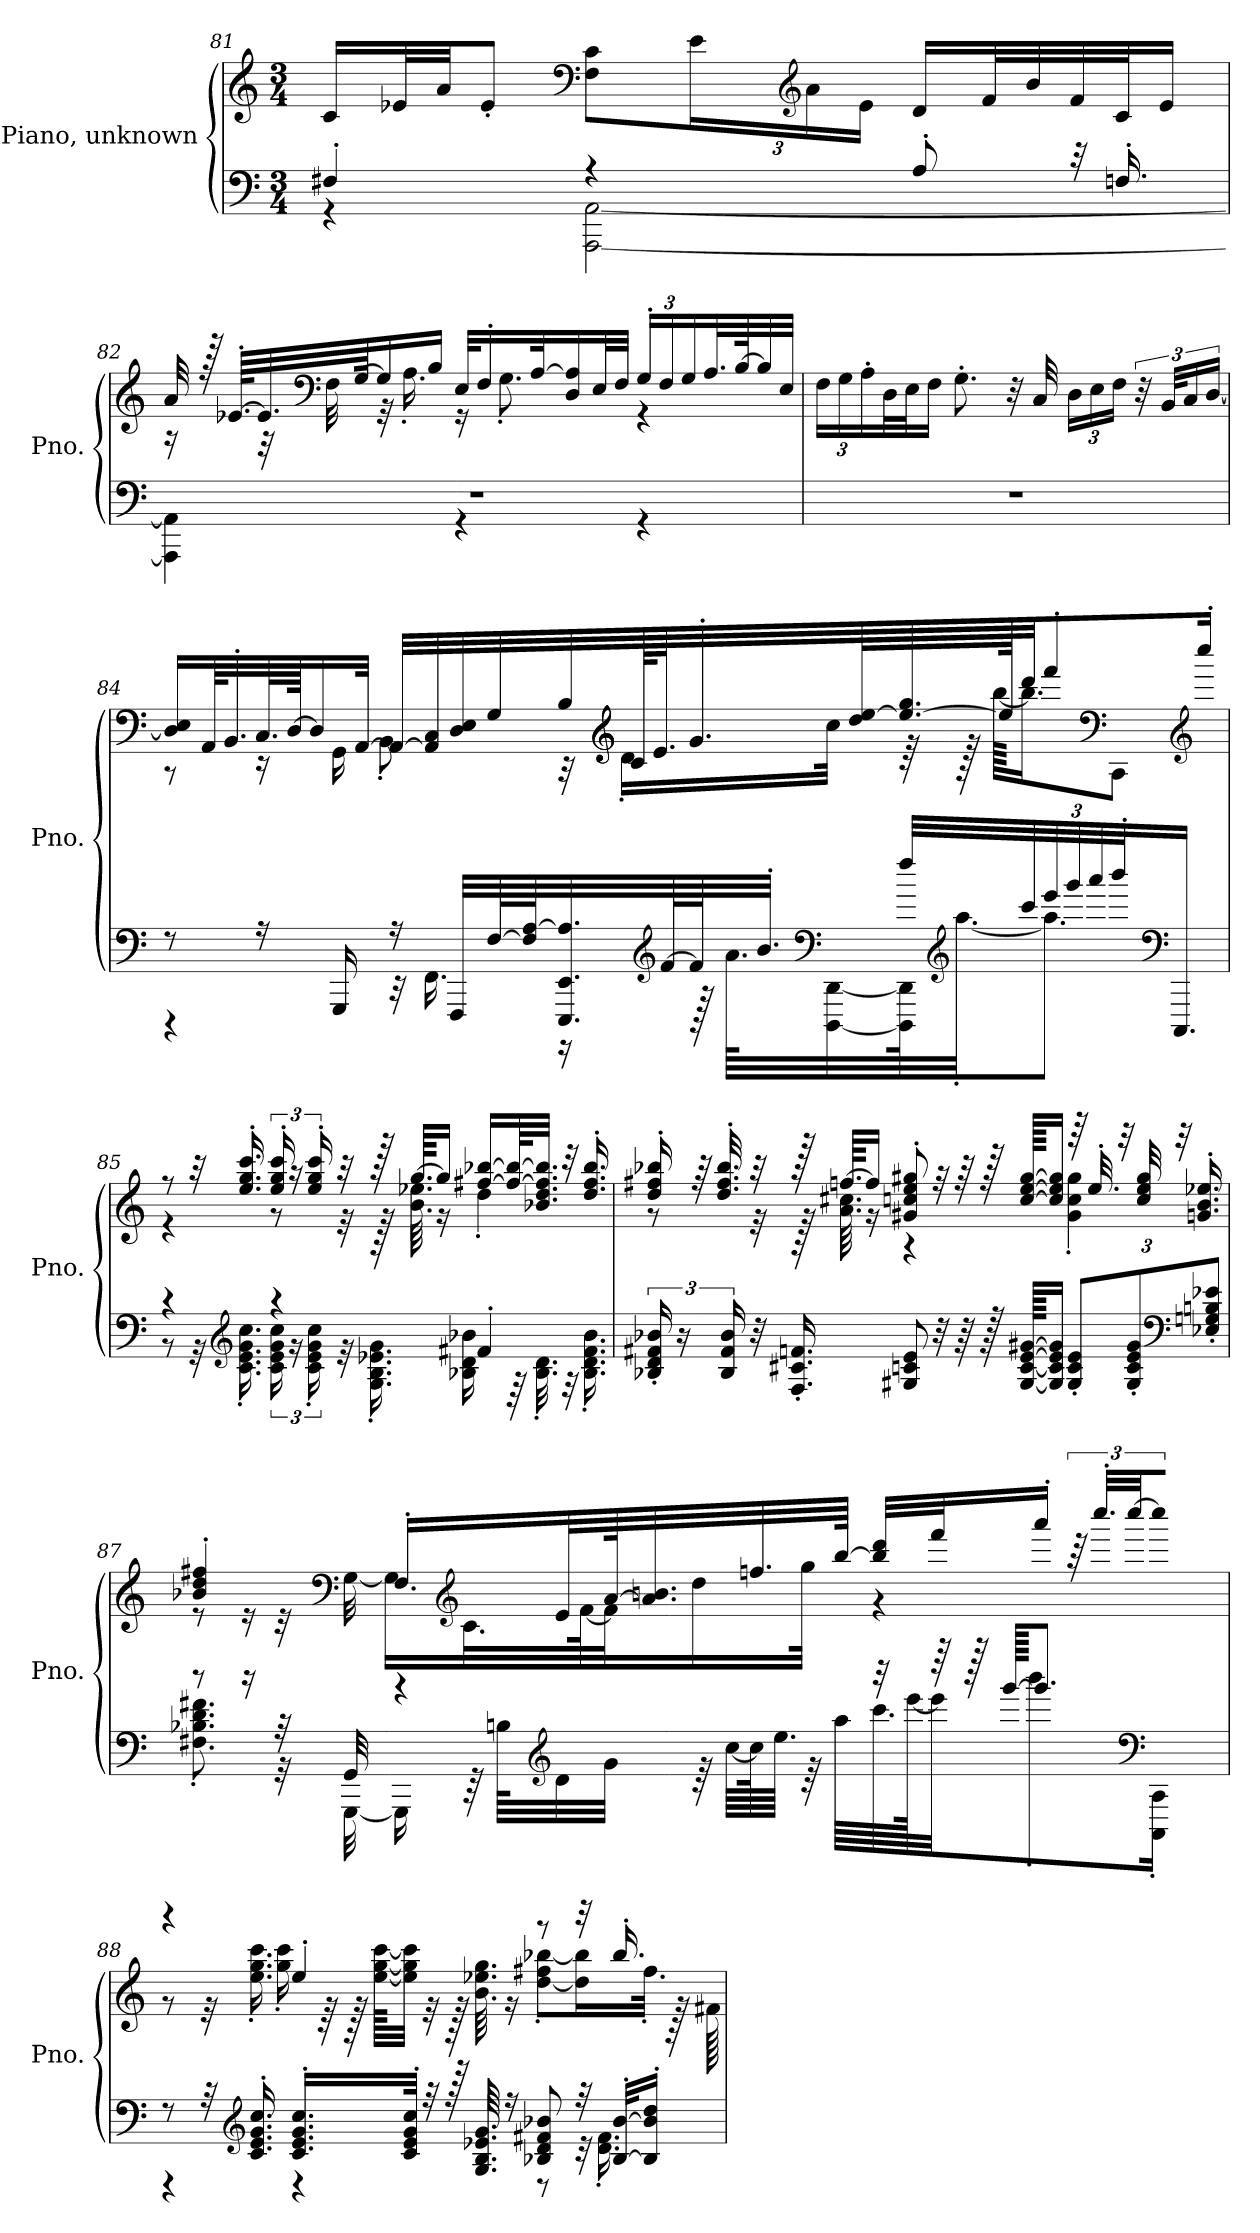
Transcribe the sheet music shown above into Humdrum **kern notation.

**kern	**kern
*part1	*part1
*staff2	*staff1
*I"Piano, unknown	*
*I'Pno.	*
*clefF4	*clefG2
*k[]	*k[]
*M3/4	*M3/4
=81	=81
*^	*
4F#X'/	4r	16c/LL
.	.	32e-X/L
.	.	32a/JJ
.	.	8e-'/J
*	*	*clefF4
4r	[2AAA\ [2AA\	8F\ 8c\L
*	*	*Xbrackettup
.	.	24e-\L
*	*	*clefG2
.	.	24a\
.	.	24e-\JJ
8A'/	.	16d/LL
.	.	32f/L
.	.	32b/
32r	.	32f/
16.Fn'/	.	32c/J
.	.	16e-/JJ
!!LO:LB:g=z
=82	=82	=82
*	*	*^
2.r	4AAA\] 4AA\]	32a/	16r
.	.	128r	.
.	.	[64.e-X'/KLLL	.
.	.	32.e-/]	32r
*	*	*clefF4	*
.	.	.	32F\
.	.	[64G/JK	.
.	.	16G/]	32r
.	.	.	16.A'\
.	.	16B/JJ	.
.	4r	32E/KLL	16r
.	.	16F'/	.
.	.	.	8.G'\
.	.	[32A/K	.
.	.	16D/ 16A/]	.
.	.	32E/L	.
.	.	32F/JJJ	.
.	4r	24G'/LL	4r
.	.	24F/	.
.	.	24G/	.
.	.	32.A/L	.
.	.	[64B/K	.
.	.	32B/]	.
.	.	32E/JJJ	.
*v	*v	*	*
*	*v	*v
=83	=83
2.r	24F\LL
.	24G\
.	24A'\
.	32D\L
.	32E\J
.	16F\JJ
.	8.G'\
.	32r
.	32C/
.	24D\LL
.	24E\
.	24F\JJ
*	*brackettup
.	48r
.	48BB/KLL
.	24C/
.	[24D/JJ
!!LO:LB:g=z
=84	=84
*^	*^
8r	4r	16D/] 16E/LL	8r
.	.	64AA/KL	.
.	.	32.BB'/	.
16r	.	64.C/L	16r
.	.	[128D/JJK	.
.	.	16D/]	.
16GGG/	.	.	16GG\
.	.	[32AA/JJk	.
16r	32r	32AA/LLL_	8BB'\
.	16.FF\	32AA/] 32C/	.
32FFF/LLL	.	32D/ 32E/	.
[64F/L	.	32G/	.
64F/] [64A/J	.	.	.
32.EEE/ 32.EE/ 32.A/]	16r	32B/	32r
*	*	*clefG2	*
.	.	128c/KL	16d'\LL
.	.	64.e/J	.
*clefG2	*	*	*
[64f/L	.	.	.
64f/J]	128r	32.g'/	.
.	64.a\KLLL	.	.
32.b'/JJJ	.	.	.
*clefF4	*	*	*
.	[32DDD\ [32DD\	.	32cc\JJk
.	.	64dd/ [64ee/L	.
32ff/LLL	64DDD\] 64DD\]K	64.ee/_ 64.gg/	64r
*clefG2	*	*	*
.	[32.aa'\JJ	.	128r
.	.	128ee/JK]	[128bb\KKKLL
32ccc/	.	32ddd/JJ	16.bb\J]
*Xbrackettup	*	*	*
48eee/	8.aa\J]	8fff'/	.
48ggg/	.	.	.
48aaa/	.	.	.
*	*	*clefF4	*
32bbb'/J	.	.	8CC\J
*clefF4	*	*	*
16.CCC/JJ	.	.	.
*	*	*clefG2	*
.	.	16cccc'/Jk	.
!!LO:LB:g=z	!!
=85	=85	=85	=85
4r	8r	8r	4r
.	32r	32r	.
*clefG2	*	*	*
.	16.c\' 16.e\' 16.g\' 16.cc\'	16.ee/' 16.gg/' 16.ccc/'	.
*	*brackettup	*	*
4r	24c\ 24e\ 24g\ 24cc\	24ee/' 24gg/' 24ccc/'	8r
.	24r	24r	.
.	24c\' 24e\' 24g\' 24cc\'	24ee/' 24gg/' 24ccc/'	.
.	32r	32r	32r
.	16.G\' 16.B\' 16.e-X\' 16.g\'	128r	128r
.	.	[64.gg/KKLL	64.b\ 64.ee-X\
.	.	16gg/JJ]	16r
4f#X'/	16B-X\ 16d\ 16b-X\	[16ff#X/ [16bb-X/LL	4dd'\
.	64r	64ff#/_ 64bb-/_KL	.
.	32.B-\' 32.d\'	32.b-X/ 32.dd/ 32.ff#/] 32.bb-/]JJJ	.
.	32r	32r	.
.	16.B-\' 16.d\' 16.f#\' 16.b-\'	16.dd/' 16.ff#/' 16.bb-/'	.
*v	*v	*	*
!!LO:LB:g=z	!!
=86	=86	=86
24B-X/' 24d/' 24f#X/' 24b-X/'	16dd/' 16ff#X/' 16bb-X/'	8r
24r	.	.
.	64r	.
.	32.dd/' 32.ff#/' 32.bb-/'	.
24B-/ 24f#/ 24b-/	.	.
32r	32r	32r
16.F/' 16.c#X/' 16.fn/'	128r	128r
.	[64.ffn/KKLL	64.a\ 64.cc#X\
.	16ff/JJ]	16r
8G#X/ 8cn/ 8e/	8g#X/' 8ccn/' 8ee/' 8gg#X/'	4r
32r	32r	.
64r	64r	.
128r	128r	.
[128G#/ [128c/ [128e/ [128g#X/KKKLL	[128cc/ [128ee/ [128gg#/KKKLL	.
16G#/] 16c/] 16e/] 16g#/]JJ	16cc/] 16ee/] 16gg#/]JJ	.
*Xbrackettup	*	*
12G#/' 12c/' 12e/'L	64r	4g#\' 4cc\' 4gg#\'
.	32.ee'/	.
.	32r	.
12G#/' 12c/' 12e/' 12g#/'	.	.
.	32cc/ 32ee/ 32gg#/	.
.	32r	.
.	16.gn/' 16.b/' 16.ee-X/'	.
*clefF4	*	*
12E-X/' 12Gn/' 12Bn/' 12e-X/'J	.	.
!!LO:LB:g=z	!!
=87	=87	=87
*^	*	*
8r	8.F#X\' 8.B-X\' 8.d\' 8.f#X\'	4b-X/' 4dd/' 4ff#X/'	8r
16r	.	.	16r
32r	32r	.	32r
*	*	*clefF4	*
32GG/	[32GGG\	.	[32G\
4r	16GGG\]	16.F'/LL	16G\LL]
*	*	*clefG2	*
.	64r	.	32.c\L
.	64Bn\KLLL	.	.
*clefG2	*	*	*
.	32d\	32e/L	.
.	.	.	[64f\K
.	32g\JJJ	[64a/K	32f\J]
.	.	32.a/] 32.bn/	.
.	64r	.	16dd\
.	[64cc\LLLL	.	.
.	128cc\K]	32.ffn/	.
.	64.ee\JJJJ	.	.
.	64r	.	32gg\JJk
.	64aa\LLLL	[64bb/JJJk	.
32r	64.ccc\	32bb/] 32ddd/LLL	4r
.	[128eee\JK	.	.
64r	32eee\JJ]	32fff/J	.
128r	.	.	.
[128ggg/KKKKL	.	.	.
8.ggg/J]	8bbb'\	16aaa'/JJ	.
.	.	96r	.
.	.	48.cccc'/LLL	.
.	.	[48cccc/J	.
*clefF4	*	*	*
.	16CCC\' 16CC\'Jk	16cccc/JJ]	.
!!LO:PB:g=z	!!
=88	=88	=88	=88
8r	4r	4r	8r
32r	.	.	32r
*clefG2	*	*	*
16.c/' 16.e/' 16.g/' 16.cc/'	.	.	16.ee\' 16.gg\' 16.ccc\'
16.c/' 16.e/' 16.g/' 16.cc/'LL	4r	4ee'/	16gg\' 16ccc\'
.	.	.	64r
.	.	.	128r
.	.	.	[128ee\ [128gg\ [128ccc\KKLLL
32c/' 32e/' 32g/' 32cc/'JJk	.	.	32ee\] 32gg\] 32ccc\]JJJ
32r	.	.	32r
128r	.	.	128r
64.G/ 64.B/ 64.e-X/ 64.g/	.	.	64.b\ 64.ee-X\ 64.gg\
16r	.	.	16r
8B-X/ 8d/ 8f#X/ 8b-X/	8r	8r	[8dd\' 8ff#X\' [8bb-X\'L
32r	32r	32r	16dd\] 16bb-\]L
[32B-/' [32b-/'KLL	16.d\' 16.f#\'	16.bb-'/	.
16B-/]' 16b-/]' 16dd/'JJ	.	.	32.ff#'\JJk
.	.	.	128r
.	.	.	128f#X\
*v	*v	*	*
*	*v	*v
=	=
*-	*-
